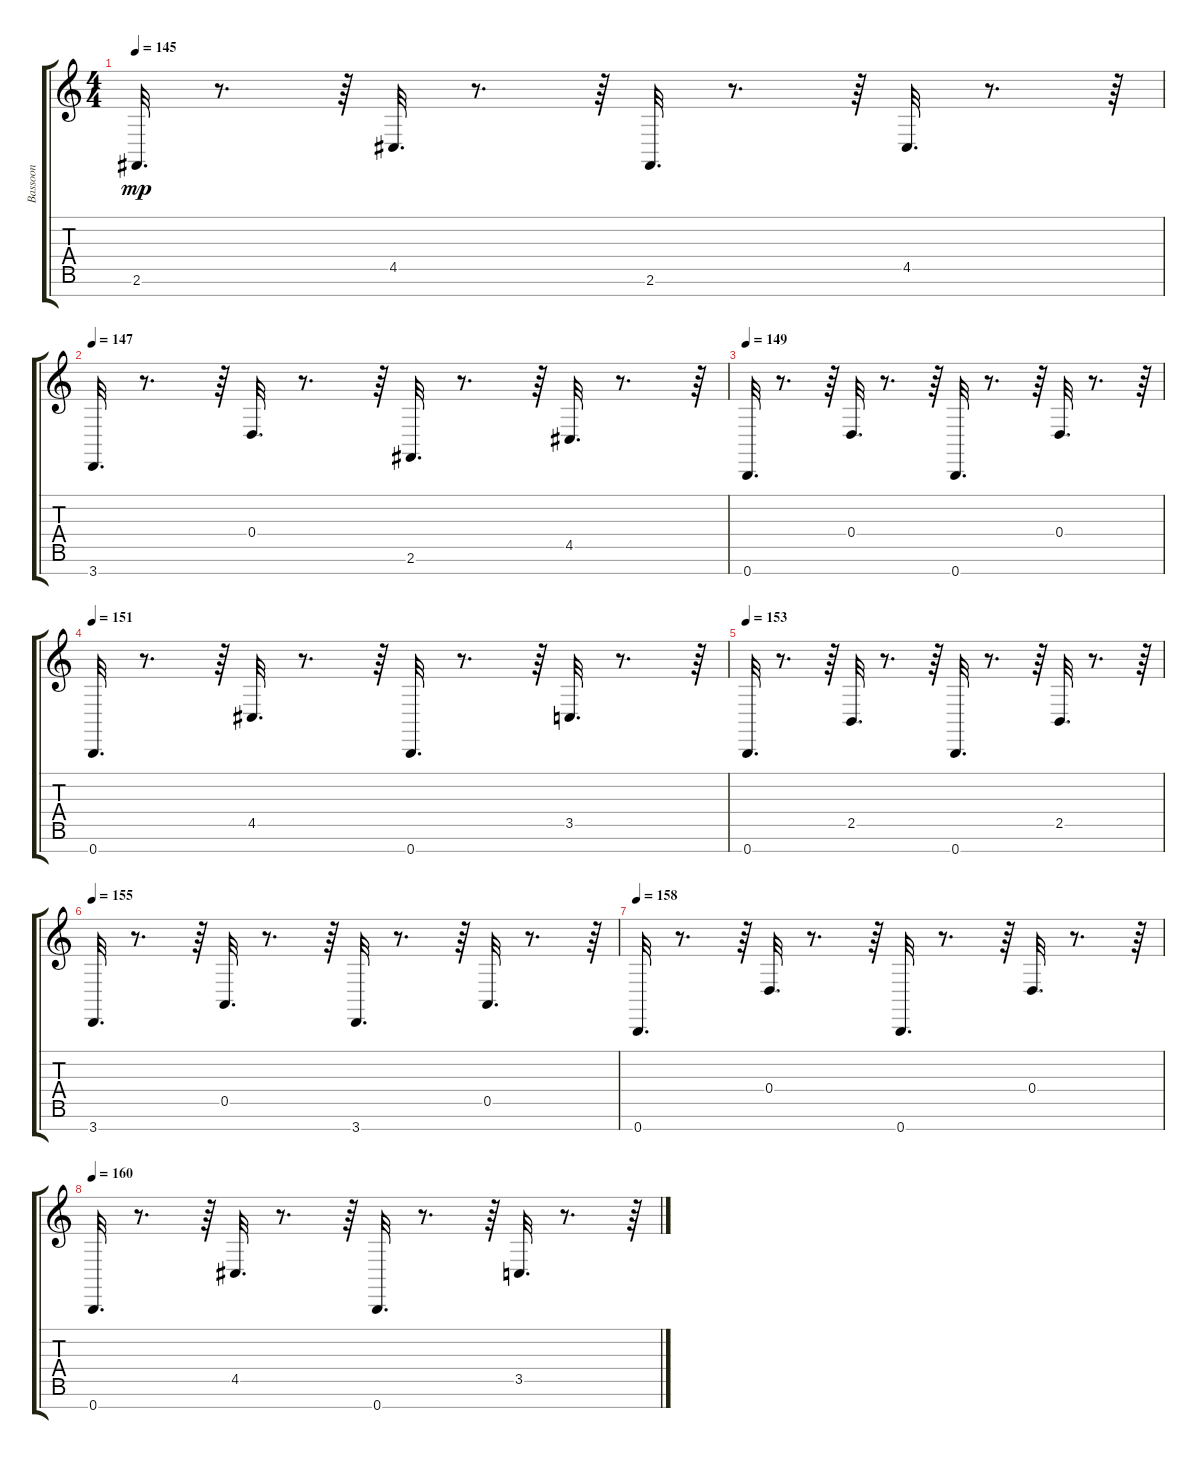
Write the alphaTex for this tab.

\track ("Bassoon" "Bassoon") {instrument bassoon}
\staff {score tabs}
\tuning (E4 B3 G3 D3 A2 E2 B1) {hide}
\ts (4 4)
\tempo 145
\clef g2
\ks c
2.6.32{d dy mp} r.8{d} r.64 4.5.32{d} r.8{d} r.64 2.6.32{d} r.8{d} r.64 4.5.32{d} r.8{d} r.64 |
\tempo 147
3.7.32{d} r.8{d} r.64 0.4.32{d} r.8{d} r.64 2.6.32{d} r.8{d} r.64 4.5.32{d} r.8{d} r.64 |
\tempo 149
0.7.32{d} r.8{d} r.64 0.4.32{d} r.8{d} r.64 0.7.32{d} r.8{d} r.64 0.4.32{d} r.8{d} r.64 |
\tempo 151
0.7.32{d} r.8{d} r.64 4.5.32{d} r.8{d} r.64 0.7.32{d} r.8{d} r.64 3.5.32{d} r.8{d} r.64 |
\tempo 153
0.7.32{d} r.8{d} r.64 2.5.32{d} r.8{d} r.64 0.7.32{d} r.8{d} r.64 2.5.32{d} r.8{d} r.64 |
\tempo 155
3.7.32{d} r.8{d} r.64 0.5.32{d} r.8{d} r.64 3.7.32{d} r.8{d} r.64 0.5.32{d} r.8{d} r.64 |
\tempo 158
0.7.32{d} r.8{d} r.64 0.4.32{d} r.8{d} r.64 0.7.32{d} r.8{d} r.64 0.4.32{d} r.8{d} r.64 |
\tempo 160
0.7.32{d} r.8{d} r.64 4.5.32{d} r.8{d} r.64 0.7.32{d} r.8{d} r.64 3.5.32{d} r.8{d} r.64
